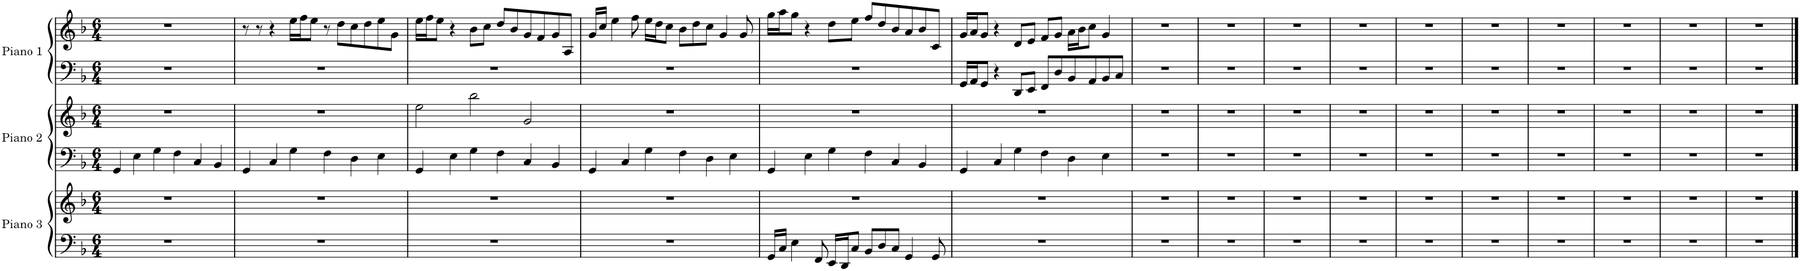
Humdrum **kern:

**kern	**kern	**kern	**kern	**kern	**kern
*part3	*part3	*part2	*part2	*part1	*part1
*staff6	*staff5	*staff4	*staff3	*staff2	*staff1
*I"Piano 3	*	*I"Piano 2	*	*I"Piano 1	*
*I'Pno. 3	*	*I'Pno. 2	*	*I'Pno. 1	*
*clefF4	*clefG2	*clefF4	*clefG2	*clefF4	*clefG2
*k[b-]	*k[b-]	*k[b-]	*k[b-]	*k[b-]	*k[b-]
*M6/4	*M6/4	*M6/4	*M6/4	*M6/4	*M6/4
=1	=1	=1	=1	=1	=1
1.r	1.r	4GG/	1.r	1.r	1.r
.	.	4E\	.	.	.
.	.	4G\	.	.	.
.	.	4F\	.	.	.
.	.	4C/	.	.	.
.	.	4BB-/	.	.	.
=2	=2	=2	=2	=2	=2
1.r	1.r	4GG/	1.r	1.r	8r
.	.	.	.	.	8r
.	.	4C/	.	.	4r
.	.	4G\	.	.	16ee\LL
.	.	.	.	.	16ff\J
.	.	.	.	.	8ee\J
.	.	4F\	.	.	8r
.	.	.	.	.	8dd\L
.	.	4D\	.	.	8cc\
.	.	.	.	.	8dd\
.	.	4E\	.	.	8ee\
.	.	.	.	.	8g\J
=3	=3	=3	=3	=3	=3
1.r	1.r	4GG/	2ee\	1.r	16ee\LL
.	.	.	.	.	16ff\J
.	.	.	.	.	8ee\J
.	.	4E\	.	.	4r
.	.	4G\	2bb-\	.	8b-\L
.	.	.	.	.	8cc\J
.	.	4F\	.	.	8dd/L
.	.	.	.	.	8b-/
.	.	4C/	2g/	.	8g/
.	.	.	.	.	8f/
.	.	4BB-/	.	.	8g/
.	.	.	.	.	8A/J
=4	=4	=4	=4	=4	=4
1.r	1.r	4GG/	1.r	1.r	16g/LL
.	.	.	.	.	16cc/JJ
.	.	.	.	.	4ee\
.	.	4C/	.	.	.
.	.	.	.	.	8ff\
.	.	4G\	.	.	16ee\LL
.	.	.	.	.	16dd\J
.	.	.	.	.	8cc\J
.	.	4F\	.	.	8b-\L
.	.	.	.	.	8dd\
.	.	4D\	.	.	8cc\J
.	.	.	.	.	4g/
.	.	4E\	.	.	.
.	.	.	.	.	8g/
=5	=5	=5	=5	=5	=5
16GG/LL	1.r	4GG/	1.r	1.r	16gg\LL
16C/JJ	.	.	.	.	16aa\J
4E\	.	.	.	.	8gg\J
.	.	4E\	.	.	4r
8FF/	.	.	.	.	.
16EE/LL	.	4G\	.	.	8dd\L
16DD/J	.	.	.	.	.
8C/J	.	.	.	.	8ee\J
8BB-/L	.	4F\	.	.	8ff/L
8D/	.	.	.	.	8dd/
8C/J	.	4C/	.	.	8b-/
4GG/	.	.	.	.	8a/
.	.	4BB-/	.	.	8b-/
8GG/	.	.	.	.	8c/J
=6	=6	=6	=6	=6	=6
1.r	1.r	4GG/	1.r	16GG/LL	16g/LL
.	.	.	.	16AA/J	16a/J
.	.	.	.	8GG/J	8g/J
.	.	4C/	.	4r	4r
.	.	4G\	.	8DD/L	8d/L
.	.	.	.	8EE/J	8e/J
.	.	4F\	.	8FF/L	8f/L
.	.	.	.	8D/	8g/J
.	.	4D\	.	8BB-/	16a\LL
.	.	.	.	.	16b-\J
.	.	.	.	8AA/	8cc\J
.	.	4E\	.	8BB-/	4g/
.	.	.	.	8C/J	.
=7	=7	=7	=7	=7	=7
1.r	1.r	1.r	1.r	1.r	1.r
=8	=8	=8	=8	=8	=8
1.r	1.r	1.r	1.r	1.r	1.r
=9	=9	=9	=9	=9	=9
1.r	1.r	1.r	1.r	1.r	1.r
=10	=10	=10	=10	=10	=10
1.r	1.r	1.r	1.r	1.r	1.r
=11	=11	=11	=11	=11	=11
1.r	1.r	1.r	1.r	1.r	1.r
=12	=12	=12	=12	=12	=12
1.r	1.r	1.r	1.r	1.r	1.r
=13	=13	=13	=13	=13	=13
1.r	1.r	1.r	1.r	1.r	1.r
=14	=14	=14	=14	=14	=14
1.r	1.r	1.r	1.r	1.r	1.r
=15	=15	=15	=15	=15	=15
1.r	1.r	1.r	1.r	1.r	1.r
=16	=16	=16	=16	=16	=16
1.r	1.r	1.r	1.r	1.r	1.r
==	==	==	==	==	==
*-	*-	*-	*-	*-	*-
